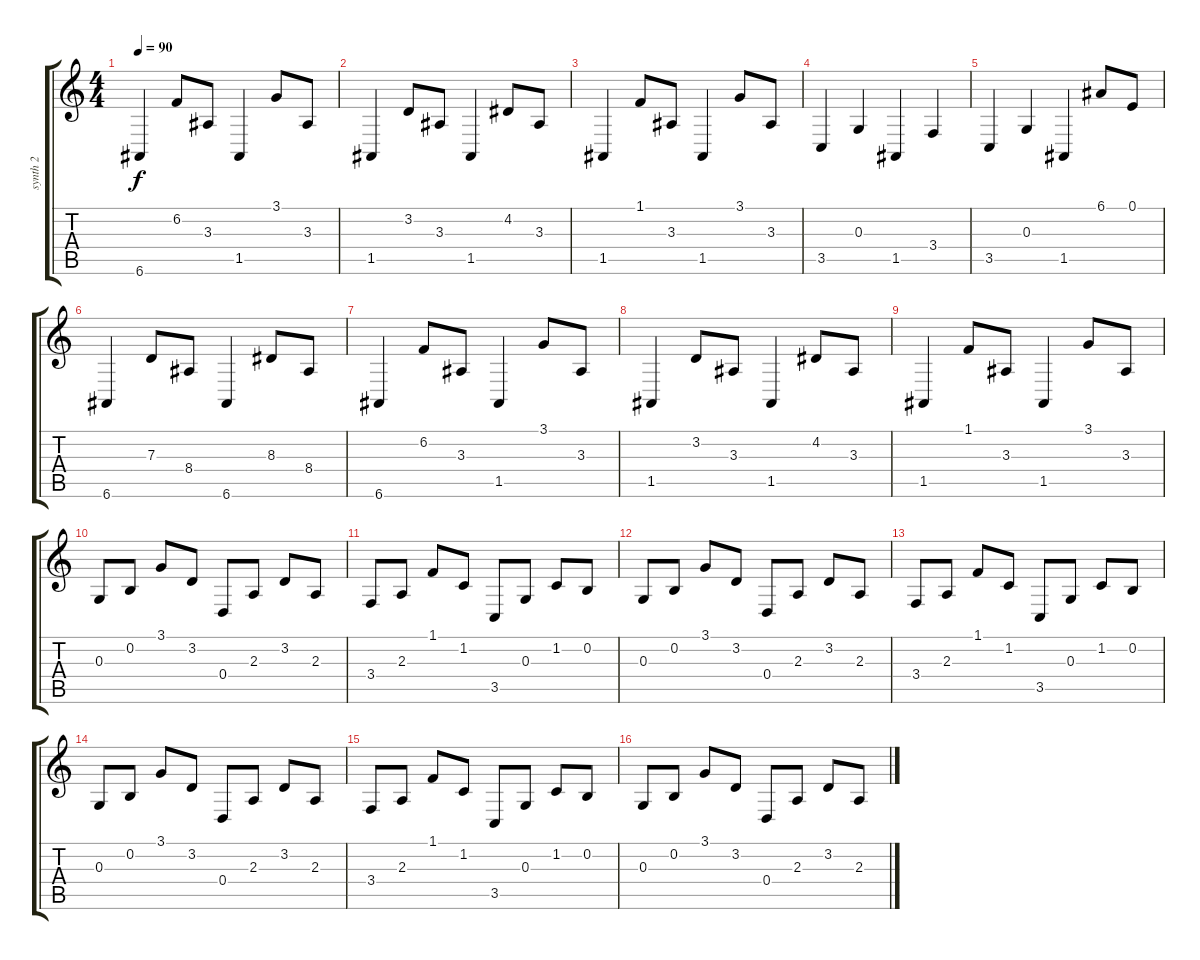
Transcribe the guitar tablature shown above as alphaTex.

\track ("synth 2" "synth 2") {instrument pad3polysynth}
\staff {score tabs}
\tuning (E4 B3 G3 D3 A2 E2) {hide}
\ts (4 4)
\tempo 90
\clef g2
\ks c
6.6.4{dy f} 6.2.8 3.3.8 1.5.4 3.1.8 3.3.8 |
1.5.4 3.2.8 3.3.8 1.5.4 4.2.8 3.3.8 |
1.5.4 1.1.8 3.3.8 1.5.4 3.1.8 3.3.8 |
3.5.4 0.3.4 1.5.4 3.4.4 |
3.5.4 0.3.4 1.5.4 6.1.8 0.1.8 |
6.6.4 7.3.8 8.4.8 6.6.4 8.3.8 8.4.8 |
6.6.4 6.2.8 3.3.8 1.5.4 3.1.8 3.3.8 |
1.5.4 3.2.8 3.3.8 1.5.4 4.2.8 3.3.8 |
1.5.4 1.1.8 3.3.8 1.5.4 3.1.8 3.3.8 |
0.3.8 0.2.8 3.1.8 3.2.8 0.4.8 2.3.8 3.2.8 2.3.8 |
3.4.8 2.3.8 1.1.8 1.2.8 3.5.8 0.3.8 1.2.8 0.2.8 |
0.3.8 0.2.8 3.1.8 3.2.8 0.4.8 2.3.8 3.2.8 2.3.8 |
3.4.8 2.3.8 1.1.8 1.2.8 3.5.8 0.3.8 1.2.8 0.2.8 |
0.3.8 0.2.8 3.1.8 3.2.8 0.4.8 2.3.8 3.2.8 2.3.8 |
3.4.8 2.3.8 1.1.8 1.2.8 3.5.8 0.3.8 1.2.8 0.2.8 |
0.3.8 0.2.8 3.1.8 3.2.8 0.4.8 2.3.8 3.2.8 2.3.8
